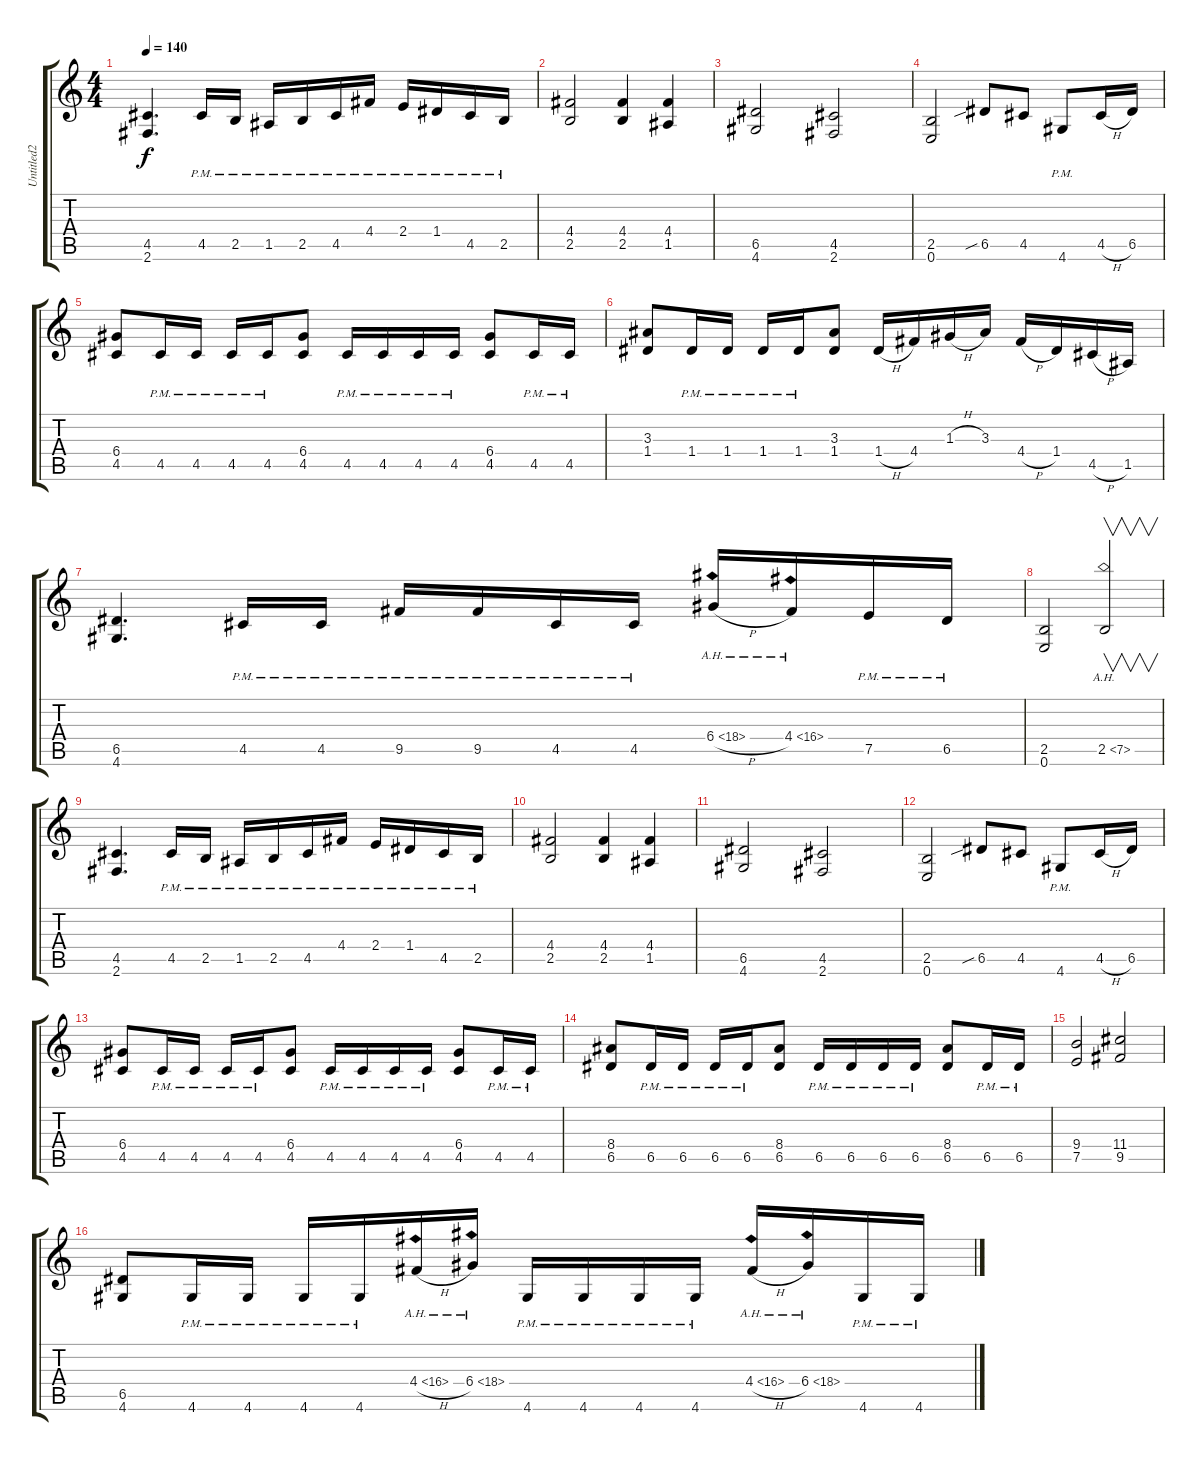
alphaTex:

\track ("Untitled2" "Untitled2") {instrument distortionguitar}
\staff {score tabs}
\tuning (E4 B3 G3 D3 A2 E2) {hide}
\ts (4 4)
\tempo 140
\clef g2
\ks c
(4.5 2.6).4{d dy f} 4.5{pm}.16 2.5{pm}.16 1.5{pm}.16 2.5{pm}.16 4.5{pm}.16 4.4{pm}.16 2.4{pm}.16 1.4{pm}.16 4.5{pm}.16 2.5{pm}.16 |
(4.4 2.5).2 (4.4 2.5).4 (4.4 1.5).4 |
(6.5 4.6).2 (4.5 2.6).2 |
(2.5 0.6).2 6.5{sib}.8 4.5.8 4.6{pm}.8 4.5{h}.16 6.5.16 |
(6.4 4.5).8 4.5{pm}.16 4.5{pm}.16 4.5{pm}.16 4.5{pm}.16 (6.4 4.5).8 4.5{pm}.16 4.5{pm}.16 4.5{pm}.16 4.5{pm}.16 (6.4 4.5).8 4.5{pm}.16 4.5{pm}.16 |
(3.3 1.4).8 1.4{pm}.16 1.4{pm}.16 1.4{pm}.16 1.4{pm}.16 (3.3 1.4).8 1.4{h}.16 4.4.16 1.3{h}.16 3.3.16 4.4{h}.16 1.4.16 4.5{h}.16 1.5.16 |
(6.5 4.6).4{d} 4.5{pm}.16 4.5{pm}.16 9.5{pm}.16 9.5{pm}.16 4.5{pm}.16 4.5{pm}.16 6.4{ah 12 h}.16 4.4{ah 12}.16 7.5{pm}.16 6.5{pm}.16 |
(2.5 0.6).2 2.5{ah 5}.2{v} |
(4.5 2.6).4{d} 4.5{pm}.16 2.5{pm}.16 1.5{pm}.16 2.5{pm}.16 4.5{pm}.16 4.4{pm}.16 2.4{pm}.16 1.4{pm}.16 4.5{pm}.16 2.5{pm}.16 |
(4.4 2.5).2 (4.4 2.5).4 (4.4 1.5).4 |
(6.5 4.6).2 (4.5 2.6).2 |
(2.5 0.6).2 6.5{sib}.8 4.5.8 4.6{pm}.8 4.5{h}.16 6.5.16 |
(6.4 4.5).8 4.5{pm}.16 4.5{pm}.16 4.5{pm}.16 4.5{pm}.16 (6.4 4.5).8 4.5{pm}.16 4.5{pm}.16 4.5{pm}.16 4.5{pm}.16 (6.4 4.5).8 4.5{pm}.16 4.5{pm}.16 |
(8.4 6.5).8 6.5{pm}.16 6.5{pm}.16 6.5{pm}.16 6.5{pm}.16 (8.4 6.5).8 6.5{pm}.16 6.5{pm}.16 6.5{pm}.16 6.5{pm}.16 (8.4 6.5).8 6.5{pm}.16 6.5{pm}.16 |
(9.4 7.5).2 (11.4 9.5).2 |
(6.5 4.6).8 4.6{pm}.16 4.6{pm}.16 4.6{pm}.16 4.6{pm}.16 4.4{ah 12 h}.16 6.4{ah 12}.16 4.6{pm}.16 4.6{pm}.16 4.6{pm}.16 4.6{pm}.16 4.4{ah 12 h}.16 6.4{ah 12}.16 4.6{pm}.16 4.6{pm}.16
